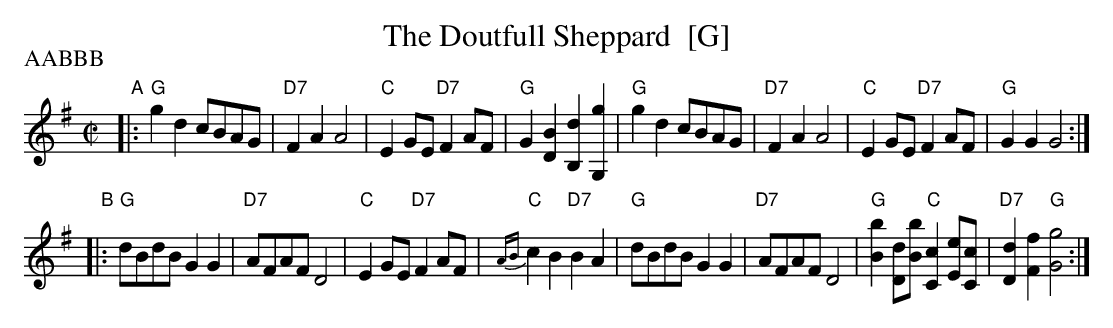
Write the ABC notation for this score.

X:1
T: The Doutfull Sheppard  [G]
P: AABBB
M: C|
L: 1/8
K: G
"A"\
|: "G"g2d2 cBAG | "D7"F2A2 A4 | "C"E2GE "D7"F2AF | "G"G2[B2D2] [d2B,2][g2G,2] \
|  "G"g2d2 cBAG | "D7"F2A2 A4 | "C"E2GE "D7"F2AF | "G"G2G2 G4 :|
"B"\
|: "G"dBdB G2G2 | "D7"AFAF D4 | "C"E2GE "D7"F2AF | "C"{AB}c2B2 "D7"B2A2 \
|  "G"dBdB G2G2 | "D7"AFAF D4 \
| "G"[B2b2][Dd][Bb] "C"[C2c2][Ee][Cc] | "D7"[D2d2][F2f2] "G"[G4g4] :|
